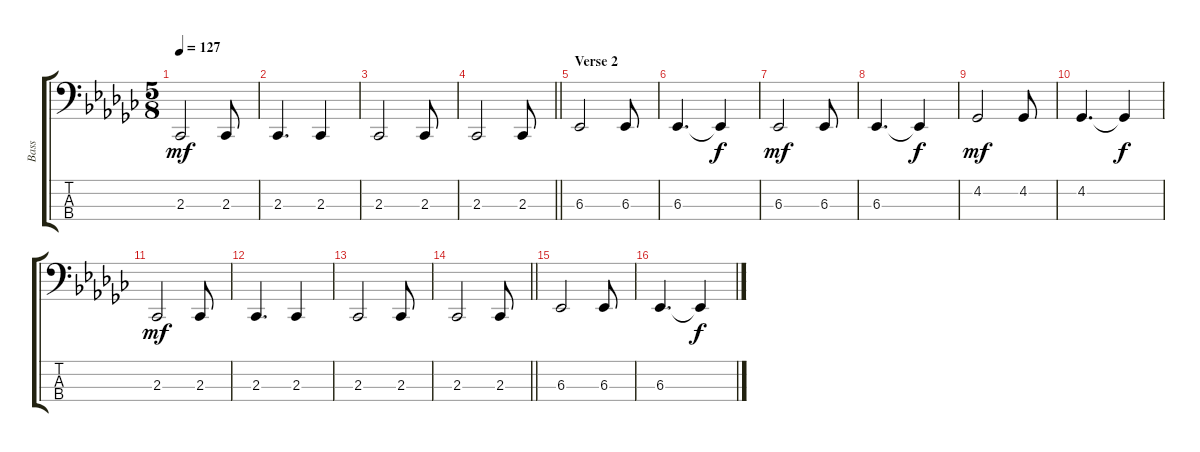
\track ("Bass" "Bass") {instrument lead2sawtooth}
\staff {score tabs}
\tuning (G2 D2 A1 E1) {hide}
\ts (5 8)
\tempo 127
\clef f4
\ks ebminor
2.3.2{dy mf} 2.3.8 |
2.3.4{d} 2.3.4 |
2.3.2 2.3.8 |
\barLineRight lightlight
2.3.2 2.3.8 |
\section ("" "Verse 2")
6.3.2 6.3.8 |
6.3.4{d} 6.3{t}.4{dy f} |
6.3.2{dy mf} 6.3.8 |
6.3.4{d} 6.3{t}.4{dy f} |
4.2.2{dy mf} 4.2.8 |
4.2.4{d} 4.2{t}.4{dy f} |
2.3.2{dy mf} 2.3.8 |
2.3.4{d} 2.3.4 |
2.3.2 2.3.8 |
\barLineRight lightlight
2.3.2 2.3.8 |
6.3.2 6.3.8 |
6.3.4{d} 6.3{t}.4{dy f}
